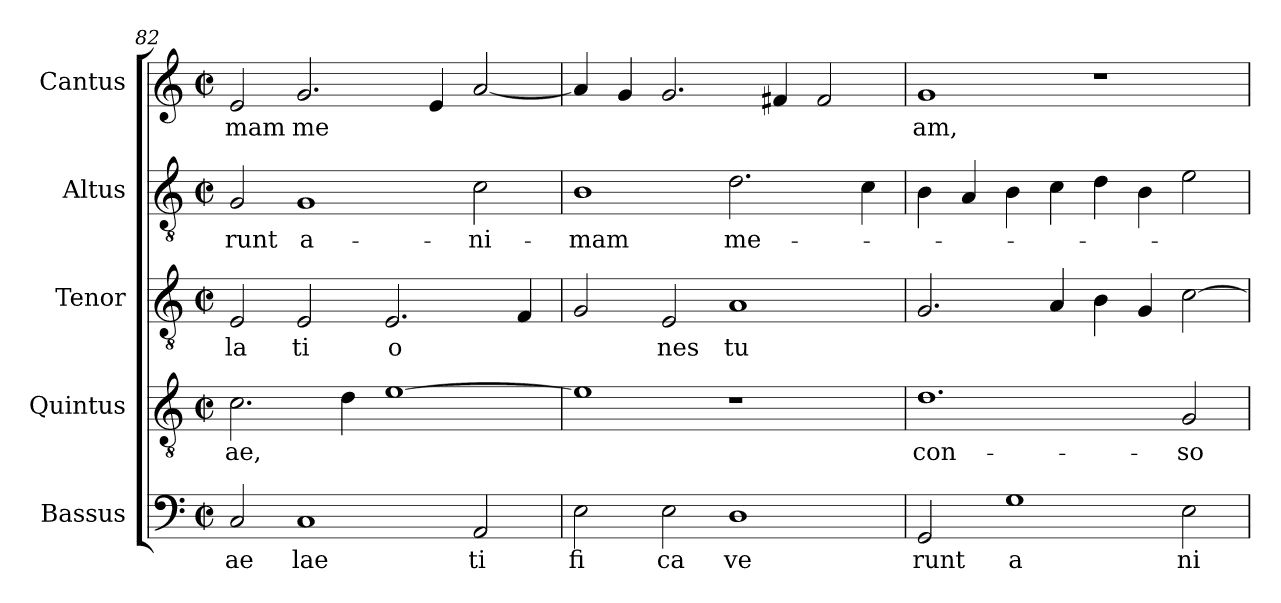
**kern	**text	**kern	**text	**kern	**text	**kern	**text	**kern	**text
*part5	*part5	*part4	*part4	*part3	*part3	*part2	*part2	*part1	*part1
*staff5	*staff5	*staff4	*staff4	*staff3	*staff3	*staff2	*staff2	*staff1	*staff1
*I"Bassus	*	*I"Quintus	*	*I"Tenor	*	*I"Altus	*	*I"Cantus	*
*clefF4	*	*clefGv2	*	*clefGv2	*	*clefGv2	*	*clefG2	*
*M2/2	*	*M2/2	*	*M2/2	*	*M2/2	*	*M2/2	*
*met(c|)	*	*met(c|)	*	*met(c|)	*	*met(c|)	*	*met(c|)	*
=82	=82	=82	=82	=82	=82	=82	=82	=82	=82
!	!LO:LY:b:cj	!	!LO:LY:b	!	!LO:LY:b:cj	!	!LO:LY:b:cj	!	!LO:LY:b:cj
2C/	ae	2.c\	-ae,	2E/	la	2G/	-runt	2e/	mam
!	!LO:LY:b:cj	!	!	!	!LO:LY:b:cj	!	!LO:LY:b:cj	!	!LO:LY:b
1C	lae	.	.	2E/	ti	1G	a-	2.g/	me
.	.	4d\	.	.	.	.	.	.	.
!	!	!	!	!	!LO:LY:b:cj	!	!	!	!
.	.	[>1e	.	2.E/	o	.	.	.	.
.	.	.	.	.	.	.	.	4e/	.
!	!LO:LY:b:cj	!	!	!	!	!	!LO:LY:b:cj	!	!
2AA/	ti	.	.	.	.	2c\	-ni-	[<2a/	.
.	.	.	.	4F/	.	.	.	.	.
=83	=83	=83	=83	=83	=83	=83	=83	=83	=83
!	!LO:LY:b:cj	!	!	!	!	!	!LO:LY:b:cj	!	!
2E\	fi	1e]	.	2G/	.	1B	-mam	4a/]	.
.	.	.	.	.	.	.	.	4g/	.
!	!LO:LY:b:cj	!	!	!	!LO:LY:b:cj	!	!	!	!
2E\	ca	.	.	2E/	nes	.	.	2.g/	.
!	!LO:LY:b:cj	!	!	!	!LO:LY:b:cj	!	!LO:LY:b	!	!
1D	ve	1r	.	1A	tu	2.d\	me-	.	.
.	.	.	.	.	.	.	.	4f#/	.
.	.	.	.	.	.	.	.	2f#/	.
.	.	.	.	.	.	4c\	.	.	.
=84	=84	=84	=84	=84	=84	=84	=84	=84	=84
!	!LO:LY:b:cj	!	!LO:LY:b:cj	!	!	!	!	!	!LO:LY:b:cj
2GG/	runt	1.d	con-	2.G/	.	4B\	.	1g	am,
.	.	.	.	.	.	4A/	.	.	.
!	!LO:LY:b:cj	!	!	!	!	!	!	!	!
1G	a	.	.	.	.	4B\	.	.	.
.	.	.	.	4A/	.	4c\	.	.	.
.	.	.	.	4B\	.	4d\	.	1r	.
.	.	.	.	4G/	.	4B\	.	.	.
!	!LO:LY:b:cj	!	!LO:LY:b:cj	!	!	!	!	!	!
2E\	ni	2G/	-so-	[>2c\	.	2e\	.	.	.
=	=	=	=	=	=	=	=	=	=
*-	*-	*-	*-	*-	*-	*-	*-	*-	*-
